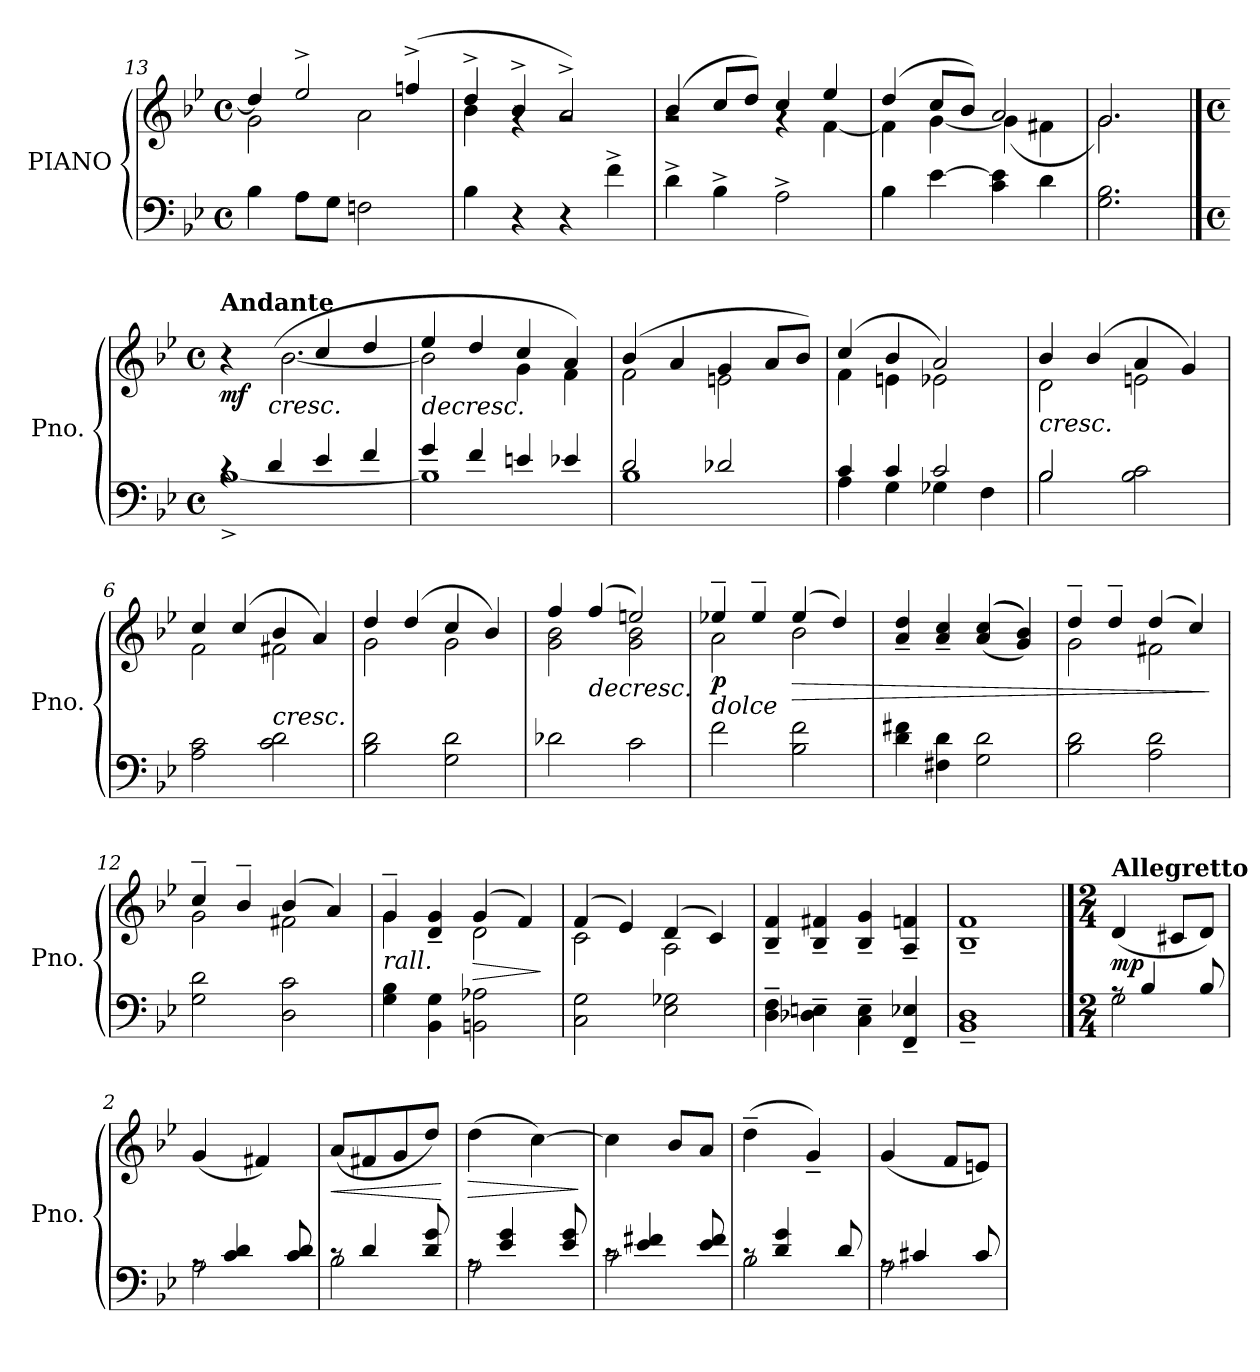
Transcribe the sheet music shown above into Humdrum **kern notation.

**kern	**kern	**dynam
*part1	*part1	*part1
*staff2	*staff1	*staff1/2
*I"PIANO	*	*
*I'Pno.	*	*
*clefF4	*clefG2	*
*k[b-e-]	*k[b-e-]	*
*M4/4	*M4/4	*
*met(c)	*met(c)	*
=13	=13	=13
*	*^	*
4B-\	4dd/]	2g\	.
8A\L	2ee-^/	.	.
8G\J	.	.	.
2Fn\	.	2a\	.
.	(>4ffn^/	.	.
!!LO:PB:g=z	!!
=14	=14	=14	=14
4B-\	4dd^/	4b-\	.
4r	4b-^/	4rg	.
4r	2a^/)	2rg	.
4f^\	.	.	.
=15	=15	=15	=15
4d^\	(>4b-/	2rg	.
4B-^\	8cc/L	.	.
.	8dd/J)	.	.
2A^\	4cc/	4rg	.
.	4ee-/	[4f\	.
=16	=16	=16	=16
4B-\	(>4dd/	4f\]	.
[4e-\	8cc/L	[4g\	.
.	8b-/J)	.	.
4c\ 4e-\]	2a/	(>4g\]	.
4d\	.	4f#X\	.
=17	=17	=17	=17
2.G\ 2.B-\	2.g/	2.g\)	.
!!LO:LB:g=z	!!
==1	==1	==1	==1
*M4/4	*M4/4	*	*
*met(c)	*met(c)	*	*
*^	*	*	*
!	!	!LO:TX:a:B:t=Andante	!	!
!	!	!	!	!LO:DY:b
4rc	[1B-^	4r	4ryy	mf
!	!	!	!	!LO:HP:b
4d/	.	(>4b-/yy	[2.b-\	<
4e-/	.	4cc/	.	.
4f/	.	4dd/	.	.
=2	=2	=2	=2	=2
!	!	!	!	!LO:HP:b
4g/	1B-]	4ee-/	2b-\]	>
4f/	.	4dd/	.	.
4en/	.	4cc/	4g\	.
4e-X/	.	4a/)	4f\	.
=3	=3	=3	=3	=3
2d/	1B-	(>4b-/	2f\	.
.	.	4a/	.	.
2d-X/	.	4g/	2en\	.
.	.	8a/L	.	.
.	.	8b-/J)	.	.
=4	=4	=4	=4	=4
4c/	4A\	(>4cc/	4f\	.
4c/	4G\	4b-/	4en\	.
2c/	4G-X\	2a/)	2e-X\	.
.	4F\	.	.	.
=5	=5	=5	=5	=5
!	!	!	!	!LO:HP:b
2B-/	2B-\	4b-/	2d\	<
.	.	(>4b-/	.	.
2B-\ 2c\	2ryy	4a/	2en\	.
.	.	4g/)	.	.
*v	*v	*	*	*
!!LO:LB:g=z	!!
=6	=6	=6	=6
2A\ 2c\	4cc/	2f\	.
.	(>4cc/	.	.
!LO:TX:a:i:t=cresc.	!	!	!
2c\ 2d\	4b-/	2f#X\	.
.	4a/)	.	.
=7	=7	=7	=7
2B-\ 2d\	4dd/	2g\	.
.	(>4dd/	.	.
2G\ 2d\	4cc/	2g\	.
.	4b-/)	.	.
=8	=8	=8	=8
2d-X\	4ff/	2g\ 2b-\	.
!	!	!	!LO:HP:b
.	(>4ff/	.	>
2c\	2een/)	2g\ 2b-\	.
=9	=9	=9	=9
!	!LO:TX:b:i:t=dolce	!	!
!	!	!	!LO:DY:b
2f\	4ee-X~/	2a\	p
.	4ee-~/	.	.
!	!	!	!LO:HP:b
2B-\ 2f\	(>4ee-/	2b-\	>
.	4dd/)	.	.
*	*v	*v	*
=10	=10	=10
4d\ 4f#X\	4a/~ 4dd/~	.
4F#X\ 4d\	4a/~ 4cc/~	.
2G\ 2d\	(>(<(<4a/ 4cc/	.
.	4g/ 4b-/)))	.
!!LO:LB:g=z
=11	=11	=11
*	*^	*
2B-\ 2d\	4dd~/	2g\	.
.	4dd~/	.	.
2A\ 2d\	(>4dd/	2f#X\	.
.	4cc/)	.	.
*	*v	*v	*
.	.	]
=12	=12	=12
*	*^	*
2G\ 2d\	4cc~/	2g\	.
.	4b-~/	.	.
2D\ 2c\	(>4b-/	2f#X\	.
.	4a/)	.	.
=13	=13	=13	=13
!	!LO:TX:b:i:t=rall.	!	!
4G\ 4B-\	4g~/	4g\	.
4BB-\ 4G\	4d/~ 4g/~	4ryy	.
!	!	!	!LO:HP:b
2BBn\ 2A-X\	(>4g/	2d\	>
.	4f/)	.	.
*	*v	*v	*
.	.	]
=14	=14	=14
*	*^	*
2C\ 2G\	(>4f/	2c\	.
.	4e-/)	.	.
2E-\ 2G-X\	(>4d/	2A\	[
.	4c/)	.	.
*	*v	*v	*
.	.	]
=15	=15	=15
4D\~ 4F\~	4B-/~ 4f/~	.
4D-X\~ 4En\~	4B-/~ 4f#X/~	.
4C\~ 4E\~	4B-/~ 4g/~	.
4FF/~ 4E-X/~	4A/~ 4fn/~	.
=16	=16	=16
1BB-~ 1D~	1B-~ 1f~	.
!!LO:LB:g=z
==1	==1	==1
*M2/4	*M2/4	*
*^	*	*
!	!	!LO:TX:a:B:t=Allegretto	!
!	!	!	!LO:DY:b
8rA	2G\	(<4d/	mp
4B-/	.	.	.
.	.	8c#X/L	.
8B-/	.	8d/J)	.
=2	=2	=2	=2
8rA	2A\	(<4g/	.
4c/ 4d/	.	.	.
.	.	4f#X/)	[
8c/ 8d/	.	.	.
*v	*v	*	*
.	.	]
=3	=3	=3
*^	*	*
!	!	!	!LO:HP:b
8rc	2B-\	(<8a/L	<
4d/	.	8f#X/	.
.	.	8g/	.
8d/ 8g/	.	8dd/J)	.
*v	*v	*	*
.	.	[
=4	=4	=4
*^	*	*
!	!	!	!LO:HP:b
8rA	2A\	(>4dd\	>
4e-/ 4g/	.	.	.
.	.	[4cc\)	.
8e-/ 8g/	.	.	.
*v	*v	*	*
.	.	]
=5	=5	=5
*^	*	*
8rc	2c\	4cc\]	.
4e-/ 4f#X/	.	.	.
.	.	8b-/L	.
8e-/ 8f#/	.	8a/J	.
!!LO:LB:g=z
=6	=6	=6	=6
8rc	2B-\	(>4dd~\	.
4d/ 4g/	.	.	.
.	.	4g~/)	.
8d/	.	.	.
=7	=7	=7	=7
8rA	2A\	(<4g/	.
4c#X/	.	.	.
.	.	8f/L	.
8c#/	.	8en/J)	.
*v	*v	*	*
=	=	=
*-	*-	*-
